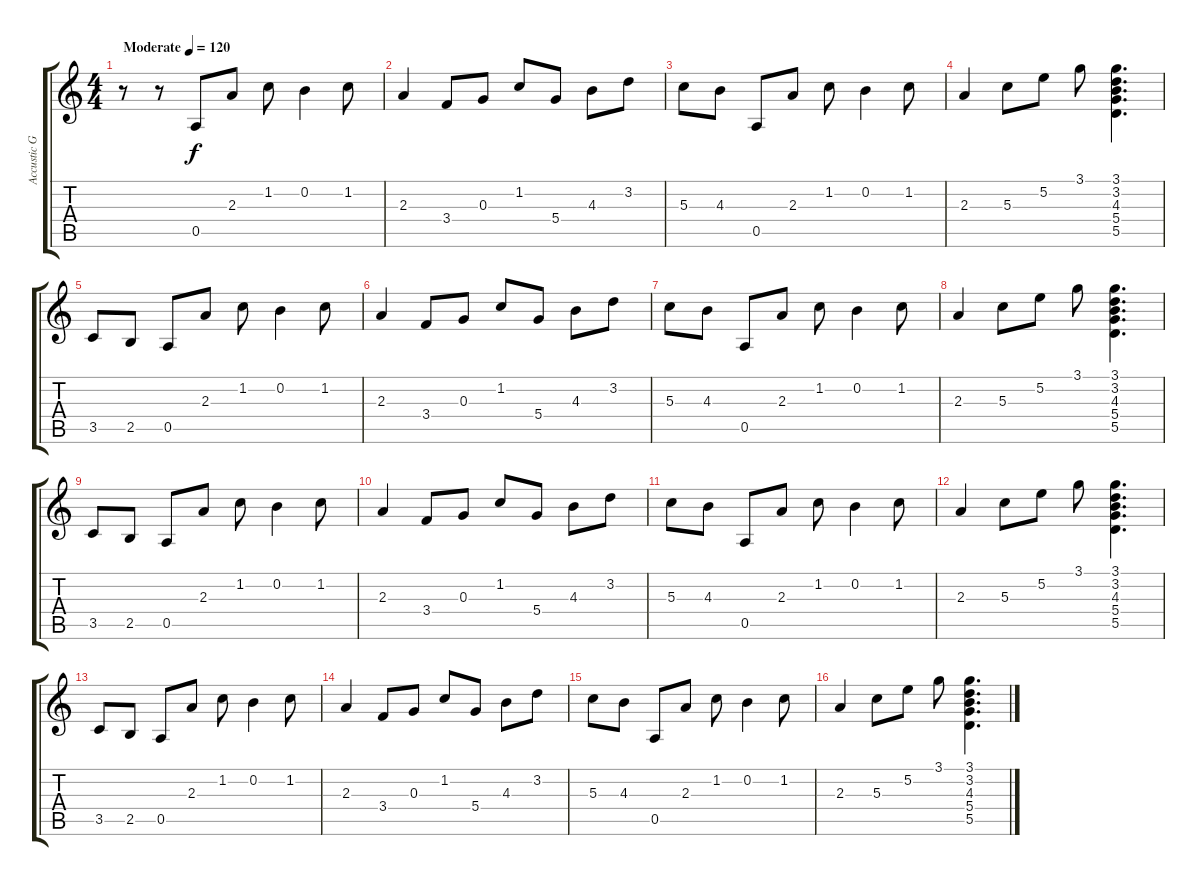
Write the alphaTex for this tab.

\track ("Accustic Gitarre" "Accustic G") {instrument acousticguitarnylon}
\staff {score tabs}
\tuning (E4 B3 G3 D3 A2 E2) {hide}
\ts (4 4)
\tempo (120 "Moderate")
\clef g2
\ks c
r.8{dy f instrument acousticguitarnylon} r.8 0.5.8 2.3.8 1.2.8 0.2.4 1.2.8 |
2.3.4 3.4.8 0.3.8 1.2.8 5.4.8 4.3.8 3.2.8 |
5.3.8 4.3.8 0.5.8 2.3.8 1.2.8 0.2.4 1.2.8 |
2.3.4 5.3.8 5.2.8 3.1.8 (3.1 3.2 4.3 5.4 5.5).4{d} |
3.5.8 2.5.8 0.5.8 2.3.8 1.2.8 0.2.4 1.2.8 |
2.3.4 3.4.8 0.3.8 1.2.8 5.4.8 4.3.8 3.2.8 |
5.3.8 4.3.8 0.5.8 2.3.8 1.2.8 0.2.4 1.2.8 |
2.3.4 5.3.8 5.2.8 3.1.8 (3.1 3.2 4.3 5.4 5.5).4{d} |
3.5.8 2.5.8 0.5.8 2.3.8 1.2.8 0.2.4 1.2.8 |
2.3.4 3.4.8 0.3.8 1.2.8 5.4.8 4.3.8 3.2.8 |
5.3.8 4.3.8 0.5.8 2.3.8 1.2.8 0.2.4 1.2.8 |
2.3.4 5.3.8 5.2.8 3.1.8 (3.1 3.2 4.3 5.4 5.5).4{d} |
3.5.8 2.5.8 0.5.8 2.3.8 1.2.8 0.2.4 1.2.8 |
2.3.4 3.4.8 0.3.8 1.2.8 5.4.8 4.3.8 3.2.8 |
5.3.8 4.3.8 0.5.8 2.3.8 1.2.8 0.2.4 1.2.8 |
2.3.4 5.3.8 5.2.8 3.1.8 (3.1 3.2 4.3 5.4 5.5).4{d}
